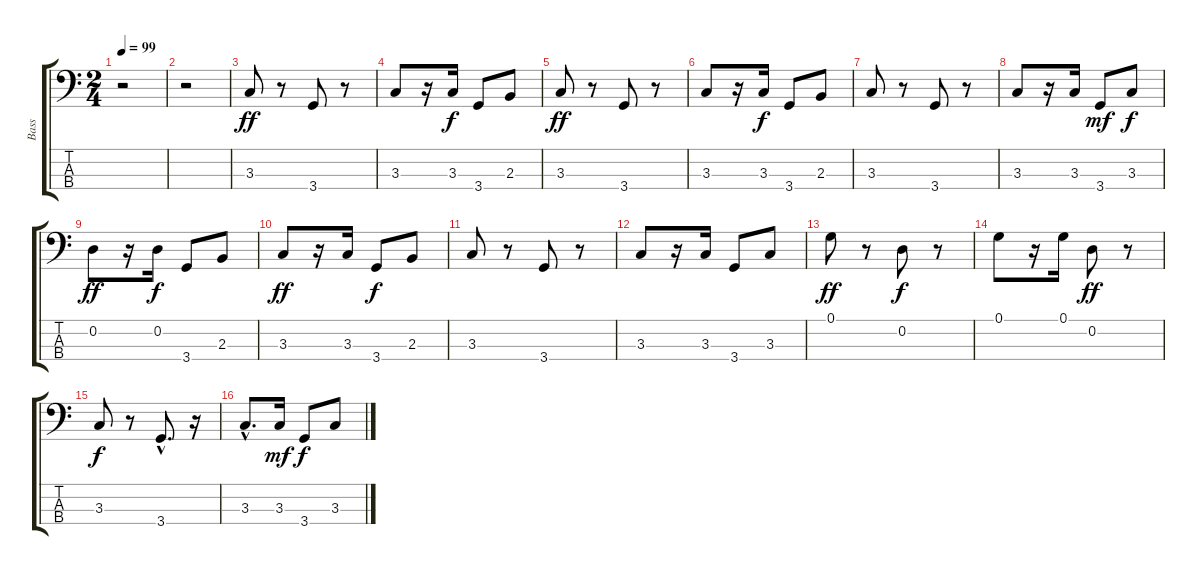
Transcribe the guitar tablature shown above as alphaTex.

\track ("Bass" "Bass") {instrument electricbassfinger}
\staff {score tabs}
\tuning (G2 D2 A1 E1) {hide}
\ts (2 4)
\tempo 99
\clef f4
\ks c
r.2{dy ff instrument electricbassfinger} |
r.2 |
3.3.8 r.8 3.4.8 r.8 |
3.3.8 r.16 3.3.16{dy f} 3.4.8 2.3.8 |
3.3.8{dy ff} r.8 3.4.8 r.8 |
3.3.8 r.16 3.3.16{dy f} 3.4.8 2.3.8 |
3.3.8 r.8 3.4.8 r.8 |
3.3.8 r.16 3.3.16 3.4.8{dy mf} 3.3.8{dy f} |
0.2.8{dy ff} r.16 0.2.16{dy f} 3.4.8 2.3.8 |
3.3.8{dy ff} r.16 3.3.16 3.4.8{dy f} 2.3.8 |
3.3.8 r.8 3.4.8 r.8 |
3.3.8 r.16 3.3.16 3.4.8 3.3.8 |
0.1.8{dy ff} r.8 0.2.8{dy f} r.8 |
0.1.8 r.16 0.1.16 0.2.8{dy ff} r.8 |
3.3.8{dy f} r.8 3.4{hac}.8{d} r.16 |
3.3{hac}.8{d} 3.3.16{dy mf} 3.4.8{dy f} 3.3.8
